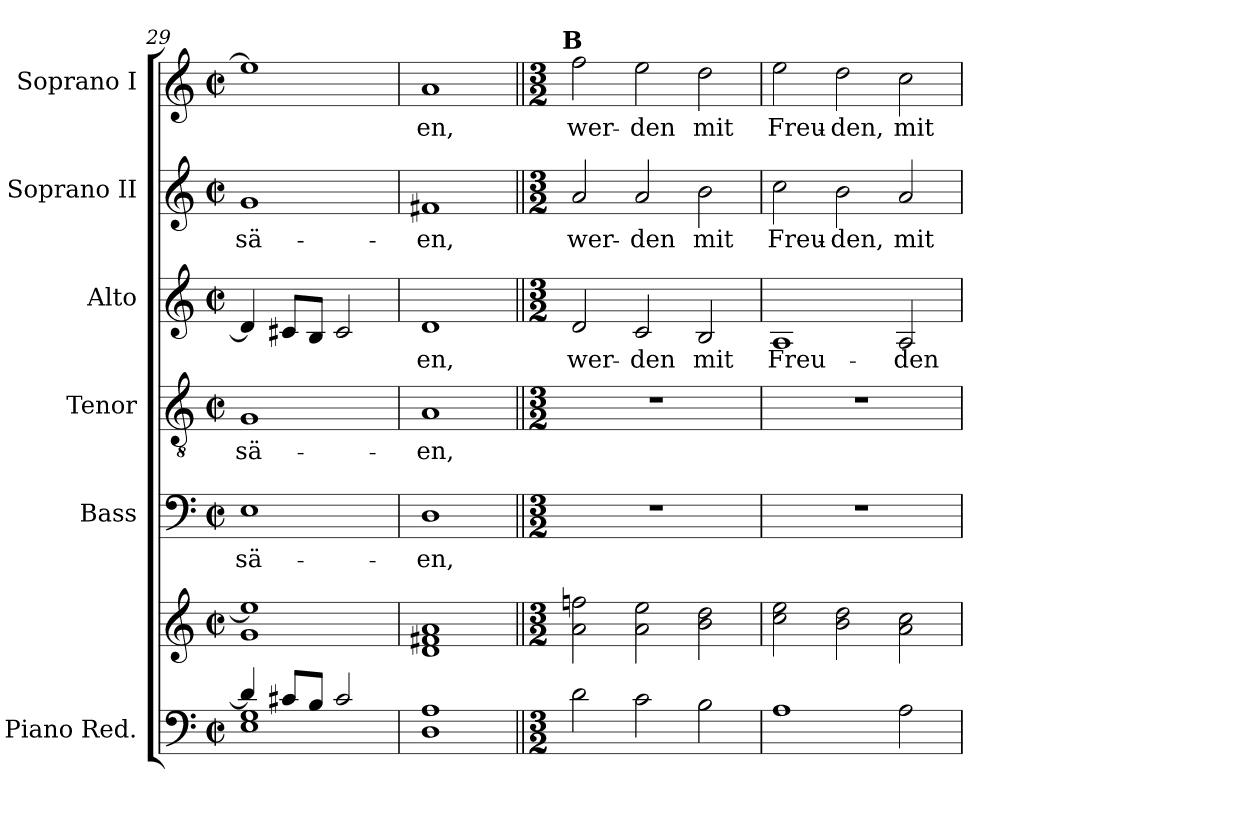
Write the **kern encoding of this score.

**kern	**kern	**kern	**text	**kern	**text	**kern	**text	**kern	**text	**kern	**text
*part6	*part6	*part5	*part5	*part4	*part4	*part3	*part3	*part2	*part2	*part1	*part1
*staff7	*staff6	*staff5	*staff5	*staff4	*staff4	*staff3	*staff3	*staff2	*staff2	*staff1	*staff1
*I"Piano Red.	*	*I"Bass	*	*I"Tenor	*	*I"Alto	*	*I"Soprano II	*	*I"Soprano I	*
*	*	*I'B	*	*I'T	*	*I'A	*	*I'S II	*	*I'S I	*
*clefF4	*clefG2	*clefF4	*	*clefGv2	*	*clefG2	*	*clefG2	*	*clefG2	*
*	*	*ITrd7c12	*	*ITrd7c12	*	*	*	*	*	*	*
*k[]	*k[]	*k[]	*	*k[]	*	*k[]	*	*k[]	*	*k[]	*
*C:	*C:	*C:	*	*C:	*	*C:	*	*C:	*	*C:	*
*M2/2	*M2/2	*M2/2	*	*M2/2	*	*M2/2	*	*M2/2	*	*M2/2	*
*met(c|)	*met(c|)	*met(c|)	*	*met(c|)	*	*met(c|)	*	*met(c|)	*	*met(c|)	*
=29	=29	=29	=29	=29	=29	=29	=29	=29	=29	=29	=29
*^	*^	*	*	*	*	*	*	*	*	*	*
!	!	!	!	!	!LO:LY:b:color=#000000	!	!	!	!	!	!	!	!
!	!	!	!	!	!	!	!LO:LY:b:color=#000000	!	!	!	!	!	!
!	!	!	!	!	!	!	!	!	!	!	!LO:LY:b:color=#000000	!	!
4di/]	1Ei 1Gi	1eei]	1gi	1EEi	sä-	1GGi	sä-	4di/]	.	1gi	sä-	1eei]	.
8c#Xi/L	.	.	.	.	.	.	.	8c#Xi/L	.	.	.	.	.
8Bi/J	.	.	.	.	.	.	.	8Bi/J	.	.	.	.	.
2c#i/	.	.	.	.	.	.	.	2c#i/	.	.	.	.	.
*v	*v	*	*	*	*	*	*	*	*	*	*	*	*
*	*v	*v	*	*	*	*	*	*	*	*	*	*
=30	=30	=30	=30	=30	=30	=30	=30	=30	=30	=30	=30
!	!	!	!LO:LY:b:color=#000000	!	!	!	!	!	!	!	!
!	!	!	!	!	!LO:LY:b:color=#000000	!	!	!	!	!	!
!	!	!	!	!	!	!	!LO:LY:b:color=#000000	!	!	!	!
!	!	!	!	!	!	!	!	!	!LO:LY:b:color=#000000	!	!
!	!	!	!	!	!	!	!	!	!	!	!LO:LY:b:color=#000000
1Di 1Ai	1di 1f#Xi 1ai	1DDi	-en,	1AAi	-en,	1di	-en,	1f#Xi	-en,	1ai	-en,
!!LO:PB:g=z
=31||	=31||	=31||	=31||	=31||	=31||	=31||	=31||	=31||	=31||	=31||	=31||
*M3/2	*M3/2	*M3/2	*	*M3/2	*	*M3/2	*	*M3/2	*	*M3/2	*
!	!	!LO:N:vis=1	!	!LO:N:vis=1	!	!	!	!	!	!	!
!	!	!	!	!	!	!	!LO:LY:b:color=#000000	!	!	!	!
!	!	!	!	!	!	!	!	!	!LO:LY:b:color=#000000	!	!
*	*	*	*	*	*	*	*	*	*	*MM200	*
!	!	!	!	!	!	!	!	!	!	!LO:TX:a:B:cj:t=B	!
!	!	!	!	!	!	!	!	!	!	!	!LO:LY:b:color=#000000
2di\	2ai\ 2ffni	1.r	.	1.r	.	2di/	wer-	2ai/	wer-	2ffi\	wer-
!	!	!	!	!	!	!	!LO:LY:b:color=#000000	!	!	!	!
!	!	!	!	!	!	!	!	!	!LO:LY:b:color=#000000	!	!
!	!	!	!	!	!	!	!	!	!	!	!LO:LY:b:color=#000000
2ci\	2ai\ 2eei	.	.	.	.	2ci/	-den	2ai/	-den	2eei\	-den
!	!	!	!	!	!	!	!LO:LY:b:color=#000000	!	!	!	!
!	!	!	!	!	!	!	!	!	!LO:LY:b:color=#000000	!	!
!	!	!	!	!	!	!	!	!	!	!	!LO:LY:b:color=#000000
2Bi\	2bi\ 2ddi	.	.	.	.	2Bi/	mit	2bi\	mit	2ddi\	mit
=32	=32	=32	=32	=32	=32	=32	=32	=32	=32	=32	=32
!	!	!LO:N:vis=1	!	!LO:N:vis=1	!	!	!	!	!	!	!
!	!	!	!	!	!	!	!LO:LY:b:color=#000000	!	!	!	!
!	!	!	!	!	!	!	!	!	!LO:LY:b:color=#000000	!	!
!	!	!	!	!	!	!	!	!	!	!	!LO:LY:b:color=#000000
1Ai	2cci\ 2eei	1.r	.	1.r	.	1Ai	Freu-	2cci\	Freu-	2eei\	Freu-
!	!	!	!	!	!	!	!	!	!LO:LY:b:color=#000000	!	!
!	!	!	!	!	!	!	!	!	!	!	!LO:LY:b:color=#000000
.	2bi\ 2ddi	.	.	.	.	.	.	2bi\	-den,	2ddi\	-den,
!	!	!	!	!	!	!	!LO:LY:b:color=#000000	!	!	!	!
!	!	!	!	!	!	!	!	!	!LO:LY:b:color=#000000	!	!
!	!	!	!	!	!	!	!	!	!	!	!LO:LY:b:color=#000000
2Ai\	2ai\ 2cci	.	.	.	.	2Ai/	-den	2ai/	mit	2cci\	mit
=	=	=	=	=	=	=	=	=	=	=	=
*-	*-	*-	*-	*-	*-	*-	*-	*-	*-	*-	*-
